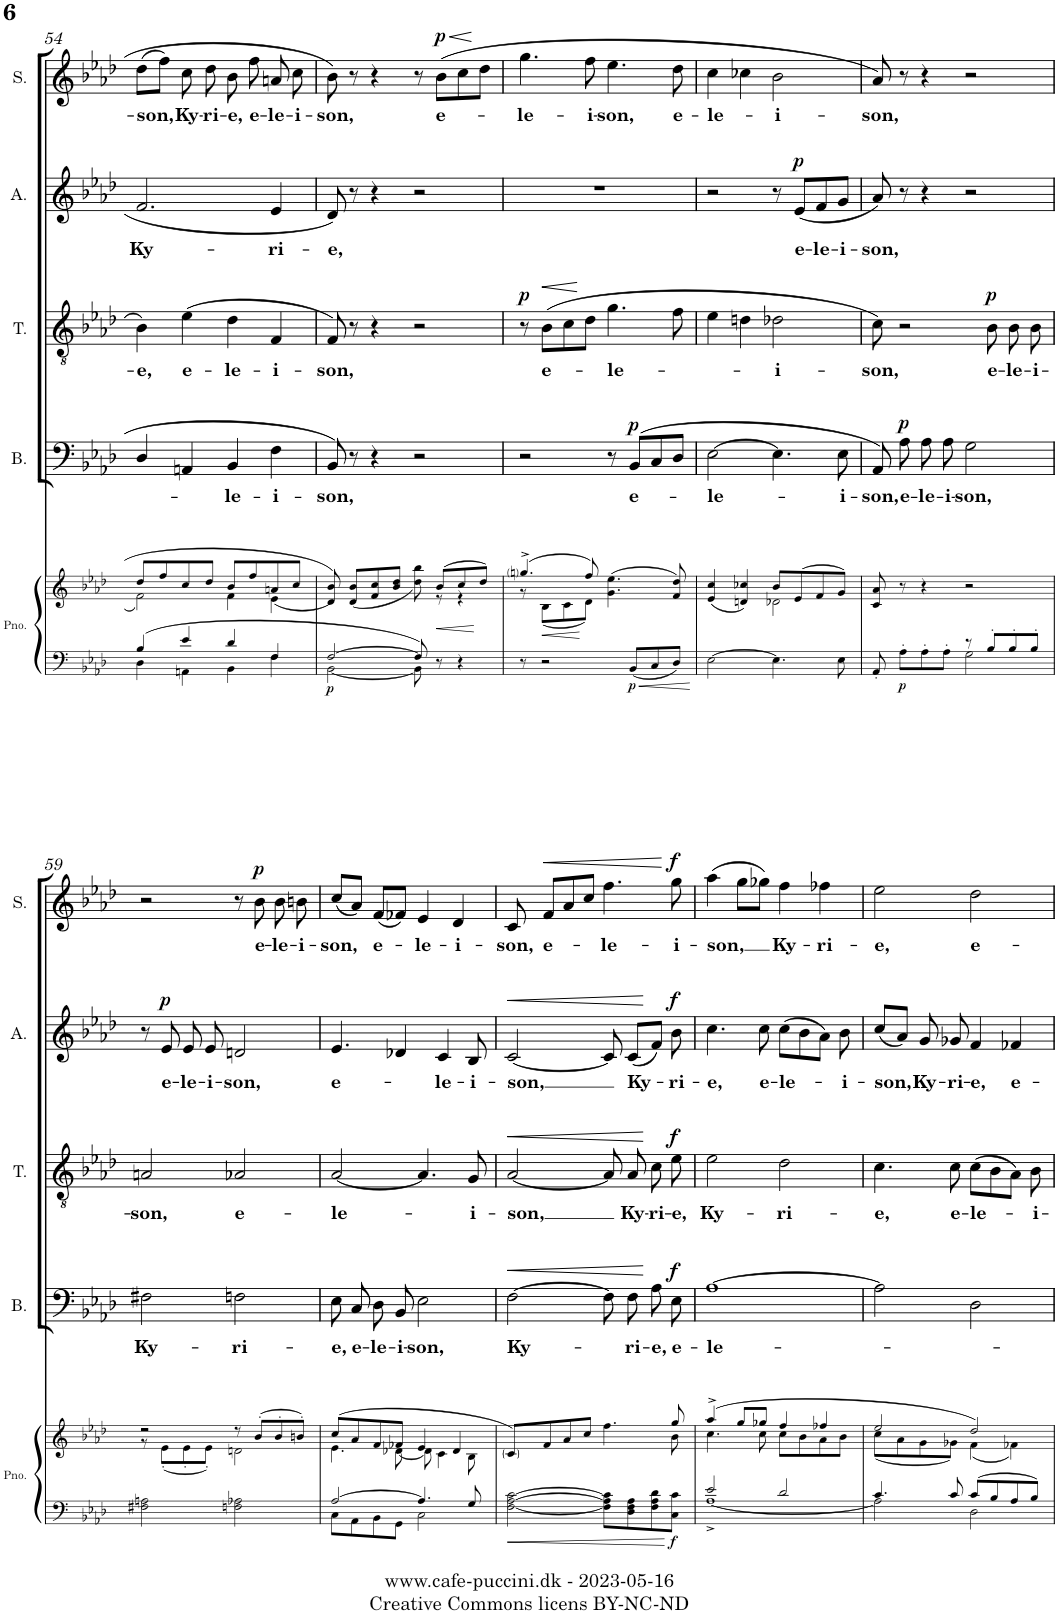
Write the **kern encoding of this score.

**kern	**kern	**dynam	**kern	**text	**dynam	**kern	**text	**dynam	**kern	**text	**dynam	**kern	**text	**dynam
*part5	*part5	*part5	*part4	*part4	*part4	*part3	*part3	*part3	*part2	*part2	*part2	*part1	*part1	*part1
*staff6	*staff5	*staff5/6	*staff4	*staff4	*staff4	*staff3	*staff3	*staff3	*staff2	*staff2	*staff2	*staff1	*staff1	*staff1
*I"Piano	*	*	*I"Bass	*	*	*I"Tenor	*	*	*I"Alto	*	*	*I"Soprano	*	*
*I'Pno.	*	*	*I'B.	*	*	*I'T.	*	*	*I'A.	*	*	*I'S.	*	*
!!LO:PB:g=z
*clefF4	*clefG2	*	*clefF4	*	*	*clefGv2	*	*	*clefG2	*	*	*clefG2	*	*
*k[b-e-a-d-]	*k[b-e-a-d-]	*	*k[b-e-a-d-]	*	*	*k[b-e-a-d-]	*	*	*k[b-e-a-d-]	*	*	*k[b-e-a-d-]	*	*
*M4/4	*M4/4	*	*M4/4	*	*	*M4/4	*	*	*M4/4	*	*	*M4/4	*	*
=54	=54	=54	=54	=54	=54	=54	=54	=54	=54	=54	=54	=54	=54	=54
*^	*^	*	*	*	*	*	*	*	*	*	*	*	*	*
!	!	!	!	!	!	!	!	!	!LO:LY:b	!	!	!LO:LY:b	!	!	!LO:LY:b	!
4B-/	4D-\	8dd-/L	2f\	.	4D-/	.	.	4B-\	-e,	.	2.f/	Ky-	.	(8dd-\L	-son,	.
.	.	8ff/	.	.	.	.	.	.	.	.	.	.	.	8ff\J)	.	.
!	!	!	!	!	!	!	!	!	!LO:LY:b	!	!	!	!	!	!LO:LY:b	!
4e-/	4AAn\	8cc/	.	.	4AAn/	.	.	(4e-\	e-	.	.	.	.	8cc\	Ky-	.
!	!	!	!	!	!	!	!	!	!	!	!	!	!	!	!LO:LY:b	!
.	.	8dd-/J	.	.	.	.	.	.	.	.	.	.	.	8dd-\	-ri-	.
!	!	!	!	!	!	!LO:LY:b	!	!	!LO:LY:b	!	!	!	!	!	!LO:LY:b	!
4d-/	4BB-\	8b-/L	4f\	.	4BB-/	-le-	.	4d-\	-le-	.	.	.	.	8b-\	-e,	.
!	!	!	!	!	!	!	!	!	!	!	!	!	!	!	!LO:LY:b	!
.	.	8ff/	.	.	.	.	.	.	.	.	.	.	.	8ff\	e-	.
!	!	!	!	!	!	!LO:LY:b	!	!	!LO:LY:b	!	!	!LO:LY:b	!	!	!LO:LY:b	!
4F/	4F\	8an/	(4e-\	.	4F\	-i-	.	4F/	-i-	.	4e-/	-ri-	.	8an/	-le-	.
!	!	!	!	!	!	!	!	!	!	!	!	!	!	!	!LO:LY:b	!
.	.	8cc/J	.	.	.	.	.	.	.	.	.	.	.	8cc\	-i-	.
=55	=55	=55	=55	=55	=55	=55	=55	=55	=55	=55	=55	=55	=55	=55	=55	=55
!	!	!	!	!LO:DY:b=2	!	!LO:LY:b	!	!	!LO:LY:b	!	!	!LO:LY:b	!	!	!LO:LY:b	!
[2F/	[2BB-\	8d-/ 8b-/	8ryy)	p	8BB-/	-son,	.	8F/)	-son,	.	8d-/	-e,	.	8b-\	-son,	.
.	.	(8d-/ 8b-/L	8ryy	.	8r	.	.	8r	.	.	8r	.	.	8r	.	.
.	.	8f/ 8cc/	4ryy	.	4r	.	.	4r	.	.	4r	.	.	4r	.	.
.	.	8b-/ 8dd-/J	.	.	.	.	.	.	.	.	.	.	.	.	.	.
8F/]	8BB-\]	8ryy	8dd-\ 8bb-\)	.	2r	.	.	2r	.	.	2r	.	.	8r	.	.
!	!	!	!	!LO:HP:b	!	!	!	!	!	!	!	!	!	!	!LO:LY:b	!LO:HP:b
!	!	!	!	!	!	!	!	!	!	!	!	!	!	!	!	!LO:DY:n=1:a
8r	8ryy	(8b-/L	8r	<	.	.	.	.	.	.	.	.	.	(8b-\L	e-	< p
4r	4ryy	8cc/	4r	.	.	.	.	.	.	.	.	.	.	8cc\	.	.
.	.	8dd-/J)	.	.	.	.	.	.	.	.	.	.	.	8dd-\J	.	[
*v	*v	*	*	*	*	*	*	*	*	*	*	*	*	*	*	*
=56	=56	=56	=56	=56	=56	=56	=56	=56	=56	=56	=56	=56	=56	=56	=56
!	!	!	!	!	!	!	!	!	!LO:DY:a	!	!	!	!	!LO:LY:b	!
8r	(4.ggni^/	8r	.	2r	.	.	8r	.	p	1r	.	.	4.gg\	-le-	.
!	!	!	!LO:HP:b	!	!	!	!	!LO:LY:b	!LO:HP:b	!	!	!	!	!	!
2r	.	(8B-\L	<	.	.	.	(8B-\L	-e-	<	.	.	.	.	.	.
.	.	8c\	.	.	.	.	8c\	.	.	.	.	.	.	.	.
!	!	!	!	!	!	!	!	!	!	!	!	!	!	!LO:LY:b	!
.	8ff/)	8d-\J)	[	.	.	.	8d-\J	.	[	.	.	.	8ff\	-i-	.
!	!	!	!	!	!	!	!	!LO:LY:b	!	!	!	!	!	!LO:LY:b	!
.	(4.g\ 4.ee-\	2ryy	.	8r	.	.	4.g\	-le-	.	.	.	.	4.ee-\	-son,	.
!	!	!	!LO:DY:b=2	!	!LO:LY:b	!LO:DY:a	!	!	!	!	!	!	!	!	!
8BB-/L	.	.	p	(8BB-/L	-e-	p	.	.	.	.	.	.	.	.	.
8C/	.	.	.	8C/	.	.	.	.	.	.	.	.	.	.	.
!	!	!	!	!	!	!	!	!	!	!	!	!	!	!LO:LY:b	!
8D-/J	8f/ 8dd-/)	.	.	8D-/J	.	.	8f\	.	.	.	.	.	8dd-\	e-	.
*	*v	*v	*	*	*	*	*	*	*	*	*	*	*	*	*
.	.	[	.	.	.	.	.	.	.	.	.	.	.	.
=57	=57	=57	=57	=57	=57	=57	=57	=57	=57	=57	=57	=57	=57	=57
*	*^	*	*	*	*	*	*	*	*	*	*	*	*	*
!	!	!	!	!	!LO:LY:b	!	!	!	!	!	!	!	!	!LO:LY:b	!
[2E-\	(4e-/ 4cc/	2ryy	.	[2E-\	-le-	.	4e-\	.	.	2r	.	.	4cc\	-le-	.
.	4dn/ 4cc-X/)	.	.	.	.	.	4dn\	.	.	.	.	.	4cc-X\	.	.
!	!	!	!	!	!	!	!	!LO:LY:b	!	!	!	!	!	!LO:LY:b	!
4.E-\]	8b-/L	2d-X\	.	4.E-\]	.	.	2d-X\	-i-	.	8r	.	.	2b-\	-i-	.
!	!	!	!	!	!	!	!	!	!	!	!LO:LY:b	!LO:DY:a	!	!	!
.	(8e-/	.	.	.	.	.	.	.	.	(8e-/L	e-	p	.	.	.
!	!	!	!	!	!	!	!	!	!	!	!LO:LY:b	!	!	!	!
.	8f/	.	.	.	.	.	.	.	.	8f/	-le-	.	.	.	.
!	!	!	!	!	!LO:LY:b	!	!	!	!	!	!LO:LY:b	!	!	!	!
8E-\	8g/J)	.	.	8E-\	-i-	.	.	.	.	8g/J	-i-	.	.	.	.
*	*v	*v	*	*	*	*	*	*	*	*	*	*	*	*	*
=58	=58	=58	=58	=58	=58	=58	=58	=58	=58	=58	=58	=58	=58	=58
*^	*	*	*	*	*	*	*	*	*	*	*	*	*	*
!	!	!	!	!	!LO:LY:b	!	!	!LO:LY:b	!	!	!LO:LY:b	!	!	!LO:LY:b	!
8AA-'/	2ryy	8c/ 8a-/	.	8AA-/)	-son,	.	8c\)	-son,	.	8a-/)	-son,	.	8a-/)	-son,	.
!	!	!	!LO:DY:b=2	!	!LO:LY:b	!LO:DY:a	!	!	!	!	!	!	!	!	!
8A-'\L	.	8r	p	8A-\	e-	p	2r	.	.	8r	.	.	8r	.	.
!	!	!	!	!	!LO:LY:b	!	!	!	!	!	!	!	!	!	!
8A-'\	.	4r	.	8A-\	-le-	.	.	.	.	4r	.	.	4r	.	.
!	!	!	!	!	!LO:LY:b	!	!	!	!	!	!	!	!	!	!
8A-'\J	.	.	.	8A-\	-i-	.	.	.	.	.	.	.	.	.	.
!	!	!	!	!	!LO:LY:b	!	!	!	!	!	!	!	!	!	!
8r	2G\	2r	.	2G\	-son,	.	.	.	.	2r	.	.	2r	.	.
!	!	!	!	!	!	!	!	!LO:LY:b	!LO:DY:a	!	!	!	!	!	!
8B-'/L	.	.	.	.	.	.	8B-\	e-	p	.	.	.	.	.	.
!	!	!	!	!	!	!	!	!LO:LY:b	!	!	!	!	!	!	!
8B-'/	.	.	.	.	.	.	8B-\	-le-	.	.	.	.	.	.	.
!	!	!	!	!	!	!	!	!LO:LY:b	!	!	!	!	!	!	!
8B-'/J	.	.	.	.	.	.	8B-\	-i-	.	.	.	.	.	.	.
*v	*v	*	*	*	*	*	*	*	*	*	*	*	*	*	*
!!LO:LB:g=z
=59	=59	=59	=59	=59	=59	=59	=59	=59	=59	=59	=59	=59	=59	=59
*	*^	*	*	*	*	*	*	*	*	*	*	*	*	*
!	!	!	!	!	!LO:LY:b	!	!	!LO:LY:b	!	!	!	!	!	!	!
2F#X\ 2An\	2r	8r	.	2F#X\	Ky-	.	2An/	-son,	.	8r	.	.	2r	.	.
!	!	!	!	!	!	!	!	!	!	!	!LO:LY:b	!LO:DY:a	!	!	!
.	.	(8e-'\L	.	.	.	.	.	.	.	8e-/	e-	p	.	.	.
!	!	!	!	!	!	!	!	!	!	!	!LO:LY:b	!	!	!	!
.	.	8e-'\	.	.	.	.	.	.	.	8e-/	-le-	.	.	.	.
!	!	!	!	!	!	!	!	!	!	!	!LO:LY:b	!	!	!	!
.	.	8e-'\J)	.	.	.	.	.	.	.	8e-/	-i-	.	.	.	.
!	!	!	!	!	!LO:LY:b	!	!	!LO:LY:b	!	!	!LO:LY:b	!	!	!	!
2Fn\ 2A-X\	8r	2dn\	.	2Fn\	-ri-	.	2A-X/	e-	.	2dn/	-son,	.	8r	.	.
!	!	!	!	!	!	!	!	!	!	!	!	!	!	!LO:LY:b	!LO:DY:a
.	(8b-'/L	.	.	.	.	.	.	.	.	.	.	.	8b-\	e-	p
!	!	!	!	!	!	!	!	!	!	!	!	!	!	!LO:LY:b	!
.	8b-'/	.	.	.	.	.	.	.	.	.	.	.	8b-\	-le-	.
!	!	!	!	!	!	!	!	!	!	!	!	!	!	!LO:LY:b	!
.	8bn'/J)	.	.	.	.	.	.	.	.	.	.	.	8bn\	-i-	.
=60	=60	=60	=60	=60	=60	=60	=60	=60	=60	=60	=60	=60	=60	=60	=60
*^	*	*	*	*	*	*	*	*	*	*	*	*	*	*	*
!	!	!	!	!	!	!LO:LY:b	!	!	!LO:LY:b	!	!	!LO:LY:b	!	!	!LO:LY:b	!
[2A-/	8C\L	(8cc/L	4.e-\	.	8E-\	-e,	.	[2A-/	-le-	.	4.e-/	-e-	.	(8cc/L	-son,	.
!	!	!	!	!	!	!LO:LY:b	!	!	!	!	!	!	!	!	!	!
.	8AA-\	8a-/	.	.	8C/	e-	.	.	.	.	.	.	.	8a-/J)	.	.
!	!	!	!	!	!	!LO:LY:b	!	!	!	!	!	!	!	!	!LO:LY:b	!
.	8BB-\	8f/	.	.	8D-\	-le-	.	.	.	.	.	.	.	(8f/L	-e-	.
!	!	!	!	!	!	!LO:LY:b	!	!	!	!	!	!	!	!	!	!
.	8GG\J	8f-X/J	[8d-X\	.	8BB-/	-i-	.	.	.	.	4d-X/	.	.	8f-X/J)	.	.
!	!	!	!	!	!	!LO:LY:b	!	!	!	!	!	!	!	!	!LO:LY:b	!
4.A-/]	2C\	4e-/	8d-\]	.	2E-\	-son,	.	4.A-/]	.	.	.	.	.	4e-/	-le-	.
!	!	!	!	!	!	!	!	!	!	!	!	!LO:LY:b	!	!	!	!
.	.	.	4c\	.	.	.	.	.	.	.	4c/	-le-	.	.	.	.
!	!	!	!	!	!	!	!	!	!	!	!	!	!	!	!LO:LY:b	!
.	.	4d-/	.	.	.	.	.	.	.	.	.	.	.	4d-/	-i-	.
!	!	!	!	!	!	!	!	!	!LO:LY:b	!	!	!LO:LY:b	!	!	!	!
8G/	.	.	8B-\	.	.	.	.	8G/	-i-	.	8B-/	-i-	.	.	.	.
*v	*v	*	*	*	*	*	*	*	*	*	*	*	*	*	*	*
=61	=61	=61	=61	=61	=61	=61	=61	=61	=61	=61	=61	=61	=61	=61	=61
!	!	!	!	!	!LO:LY:b	!LO:HP:b	!	!LO:LY:b	!LO:HP:b	!	!LO:LY:b	!LO:HP:b	!	!LO:LY:b	!
[2F\ [2A-\ [2c\	8c/L)	8ryy	.	[2F\	-Ky-	<	[2A-/	-son,	<	[2c/	-son,	<	8c/	-son,	.
!	!	!	!	!	!	!	!	!	!	!	!	!	!	!LO:LY:b	!LO:HP:b
.	8f/	4ryy	.	.	.	.	.	.	.	.	.	.	8f/L	e-	<
.	8a-/	.	.	.	.	.	.	.	.	.	.	.	8a-/	.	.
.	8cc/J	2ryy	.	.	.	.	.	.	.	.	.	.	8cc/J	.	.
!	!	!	!	!	!	!	!	!	!	!	!	!	!	!LO:LY:b	!
8F\] 8A-\] 8c\]L	4.ff\	.	.	8F\]	.	.	8A-/]	.	.	8c/]	.	.	4.ff\	-le-	.
!	!	!	!	!	!LO:LY:b	!	!	!LO:LY:b	!	!	!LO:LY:b	!	!	!	!
8D-\ 8F\ 8A-\	.	.	.	8F\	-ri-	.	8A-/	Ky-	.	(8c/L	Ky-	.	.	.	.
!	!	!	!	!	!LO:LY:b	!	!	!LO:LY:b	!	!	!	!	!	!	!
8F\ 8A-\ 8d-\	.	.	.	8A-\	-e,	[	8c\	-ri-	[	8f/J)	.	[	.	.	.
!	!	!	!LO:DY:b=2	!	!LO:LY:b	!LO:DY:a	!	!LO:LY:b	!LO:DY:a	!	!LO:LY:b	!LO:DY:a	!	!LO:LY:b	!LO:DY:n=1:a
8C\ 8c\J	8gg/	8b-\	f	8E-\	e-	f	8e-\	-e,	f	8b-\	-ri-	f	8gg\	-i-	[ f
=62	=62	=62	=62	=62	=62	=62	=62	=62	=62	=62	=62	=62	=62	=62	=62
*^	*	*	*	*	*	*	*	*	*	*	*	*	*	*	*
!	!	!	!	!	!	!LO:LY:b	!	!	!LO:LY:b	!	!	!LO:LY:b	!	!	!LO:LY:b	!
2e-/	[1A-^	(4aa-^/	4.cc\	.	[1A-	-le-	.	2e-\	Ky-	.	4.cc\	-e,	.	(4aa-\	-son,	.
.	.	8gg/L	.	.	.	.	.	.	.	.	.	.	.	8gg\L	.	.
!	!	!	!	!	!	!	!	!	!	!	!	!LO:LY:b	!	!	!	!
.	.	8gg-X/J	8cc\	.	.	.	.	.	.	.	8cc\	e-	.	8gg-X\J)	.	.
!	!	!	!	!	!	!	!	!	!LO:LY:b	!	!	!LO:LY:b	!	!	!LO:LY:b	!
2d-/	.	4ff/	8cc\L	.	.	.	.	2d-\	-ri-	.	(8cc\L	-le-	.	4ff\	Ky-	.
.	.	.	8b-\	.	.	.	.	.	.	.	8b-\	.	.	.	.	.
!	!	!	!	!	!	!	!	!	!	!	!	!	!	!	!LO:LY:b	!
.	.	4ff-X/	8a-\	.	.	.	.	.	.	.	8a-\J)	.	.	4ff-X\	-ri-	.
!	!	!	!	!	!	!	!	!	!	!	!	!LO:LY:b	!	!	!	!
.	.	.	8b-\J	.	.	.	.	.	.	.	8b-\	-i-	.	.	.	.
=63	=63	=63	=63	=63	=63	=63	=63	=63	=63	=63	=63	=63	=63	=63	=63	=63
!	!	!	!	!	!	!	!	!	!LO:LY:b	!	!	!LO:LY:b	!	!	!LO:LY:b	!
4.c/	2A-\]	2ee-/	(8cc\L	.	2A-\]	.	.	4.c\	-e,	.	(8cc/L	-son,	.	2ee-\	-e,	.
.	.	.	8a-\	.	.	.	.	.	.	.	8a-/J)	.	.	.	.	.
!	!	!	!	!	!	!	!	!	!	!	!	!LO:LY:b	!	!	!	!
.	.	.	8g\	.	.	.	.	.	.	.	8g/	Ky-	.	.	.	.
!	!	!	!	!	!	!	!	!	!LO:LY:b	!	!	!LO:LY:b	!	!	!	!
8c/	.	.	8g-X\J)	.	.	.	.	8c\	e-	.	8g-X/	-ri-	.	.	.	.
!	!	!	!	!	!	!	!	!	!LO:LY:b	!	!	!LO:LY:b	!	!	!LO:LY:b	!
8c/L	2D-\	2dd-/)	(4f\	.	2D-\	.	.	(8c\L	-le-	.	4f/	-e,	.	2dd-\	e-	.
8B-/	.	.	.	.	.	.	.	8B-\	.	.	.	.	.	.	.	.
!	!	!	!	!	!	!	!	!	!	!	!	!LO:LY:b	!	!	!	!
8A-/	.	.	4f-X\)	.	.	.	.	8A-\J)	.	.	4f-X/	e-	.	.	.	.
!	!	!	!	!	!	!	!	!	!LO:LY:b	!	!	!	!	!	!	!
8B-/J	.	.	.	.	.	.	.	8B-\	-i-	.	.	.	.	.	.	.
*v	*v	*	*	*	*	*	*	*	*	*	*	*	*	*	*	*
*	*v	*v	*	*	*	*	*	*	*	*	*	*	*	*	*
=	=	=	=	=	=	=	=	=	=	=	=	=	=	=
*-	*-	*-	*-	*-	*-	*-	*-	*-	*-	*-	*-	*-	*-	*-
